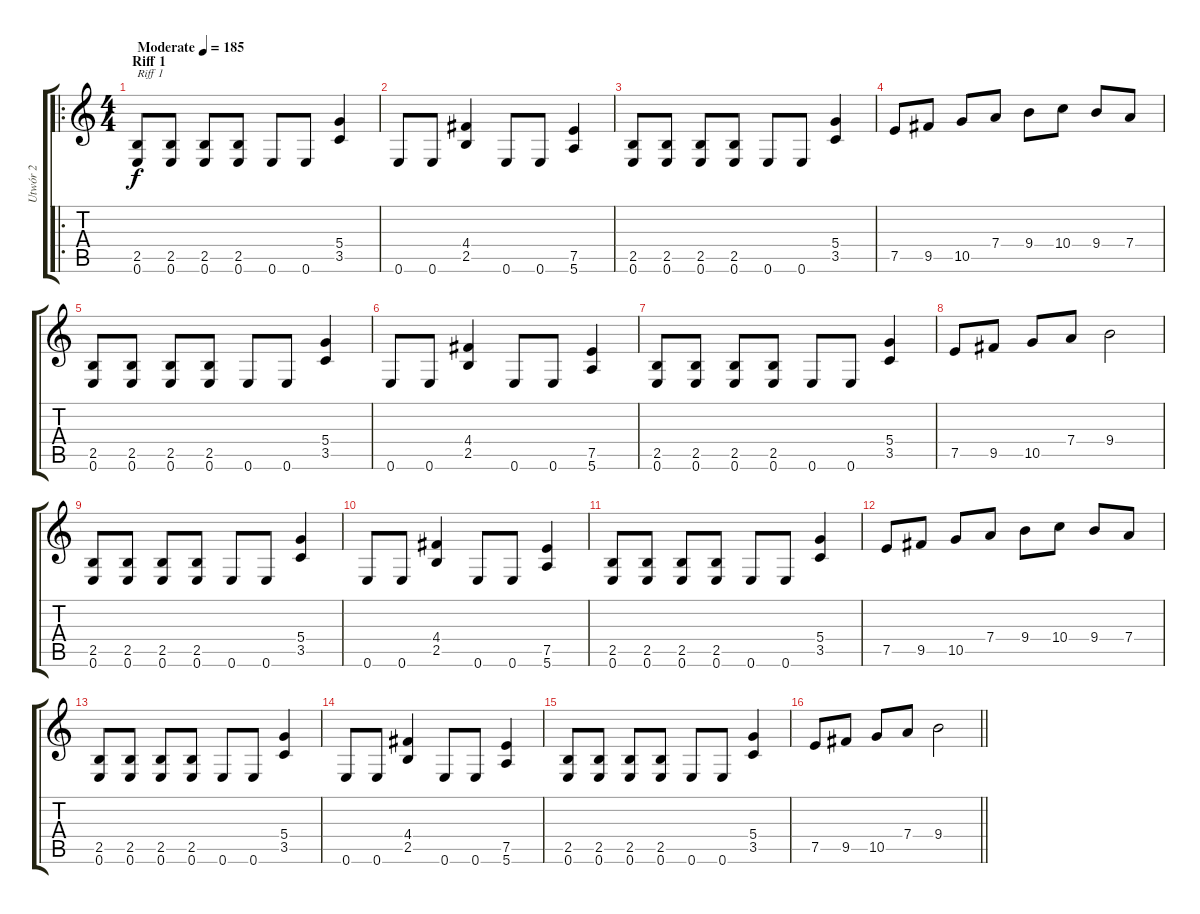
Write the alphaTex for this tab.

\track ("Utwór 2" "Utwór 2") {instrument overdrivenguitar}
\staff {score tabs}
\tuning (E4 B3 G3 D3 A2 E2) {hide}
\ro
\ts (4 4)
\section ("" "Riff 1")
\tempo (185 "Moderate")
\clef g2
\ks c
(2.5 0.6).8{txt "Riff 1" dy f instrument overdrivenguitar} (2.5 0.6).8 (2.5 0.6).8 (2.5 0.6).8 0.6.8 0.6.8 (5.4 3.5).4 |
0.6.8 0.6.8 (4.4 2.5).4 0.6.8 0.6.8 (7.5 5.6).4 |
(2.5 0.6).8 (2.5 0.6).8 (2.5 0.6).8 (2.5 0.6).8 0.6.8 0.6.8 (5.4 3.5).4 |
7.5.8 9.5.8 10.5.8 7.4.8 9.4.8 10.4.8 9.4.8 7.4.8 |
(2.5 0.6).8 (2.5 0.6).8 (2.5 0.6).8 (2.5 0.6).8 0.6.8 0.6.8 (5.4 3.5).4 |
0.6.8 0.6.8 (4.4 2.5).4 0.6.8 0.6.8 (7.5 5.6).4 |
(2.5 0.6).8 (2.5 0.6).8 (2.5 0.6).8 (2.5 0.6).8 0.6.8 0.6.8 (5.4 3.5).4 |
7.5.8 9.5.8 10.5.8 7.4.8 9.4.2 |
(2.5 0.6).8 (2.5 0.6).8 (2.5 0.6).8 (2.5 0.6).8 0.6.8 0.6.8 (5.4 3.5).4 |
0.6.8 0.6.8 (4.4 2.5).4 0.6.8 0.6.8 (7.5 5.6).4 |
(2.5 0.6).8 (2.5 0.6).8 (2.5 0.6).8 (2.5 0.6).8 0.6.8 0.6.8 (5.4 3.5).4 |
7.5.8 9.5.8 10.5.8 7.4.8 9.4.8 10.4.8 9.4.8 7.4.8 |
(2.5 0.6).8 (2.5 0.6).8 (2.5 0.6).8 (2.5 0.6).8 0.6.8 0.6.8 (5.4 3.5).4 |
0.6.8 0.6.8 (4.4 2.5).4 0.6.8 0.6.8 (7.5 5.6).4 |
(2.5 0.6).8 (2.5 0.6).8 (2.5 0.6).8 (2.5 0.6).8 0.6.8 0.6.8 (5.4 3.5).4 |
\barLineRight lightlight
7.5.8 9.5.8 10.5.8 7.4.8 9.4.2
